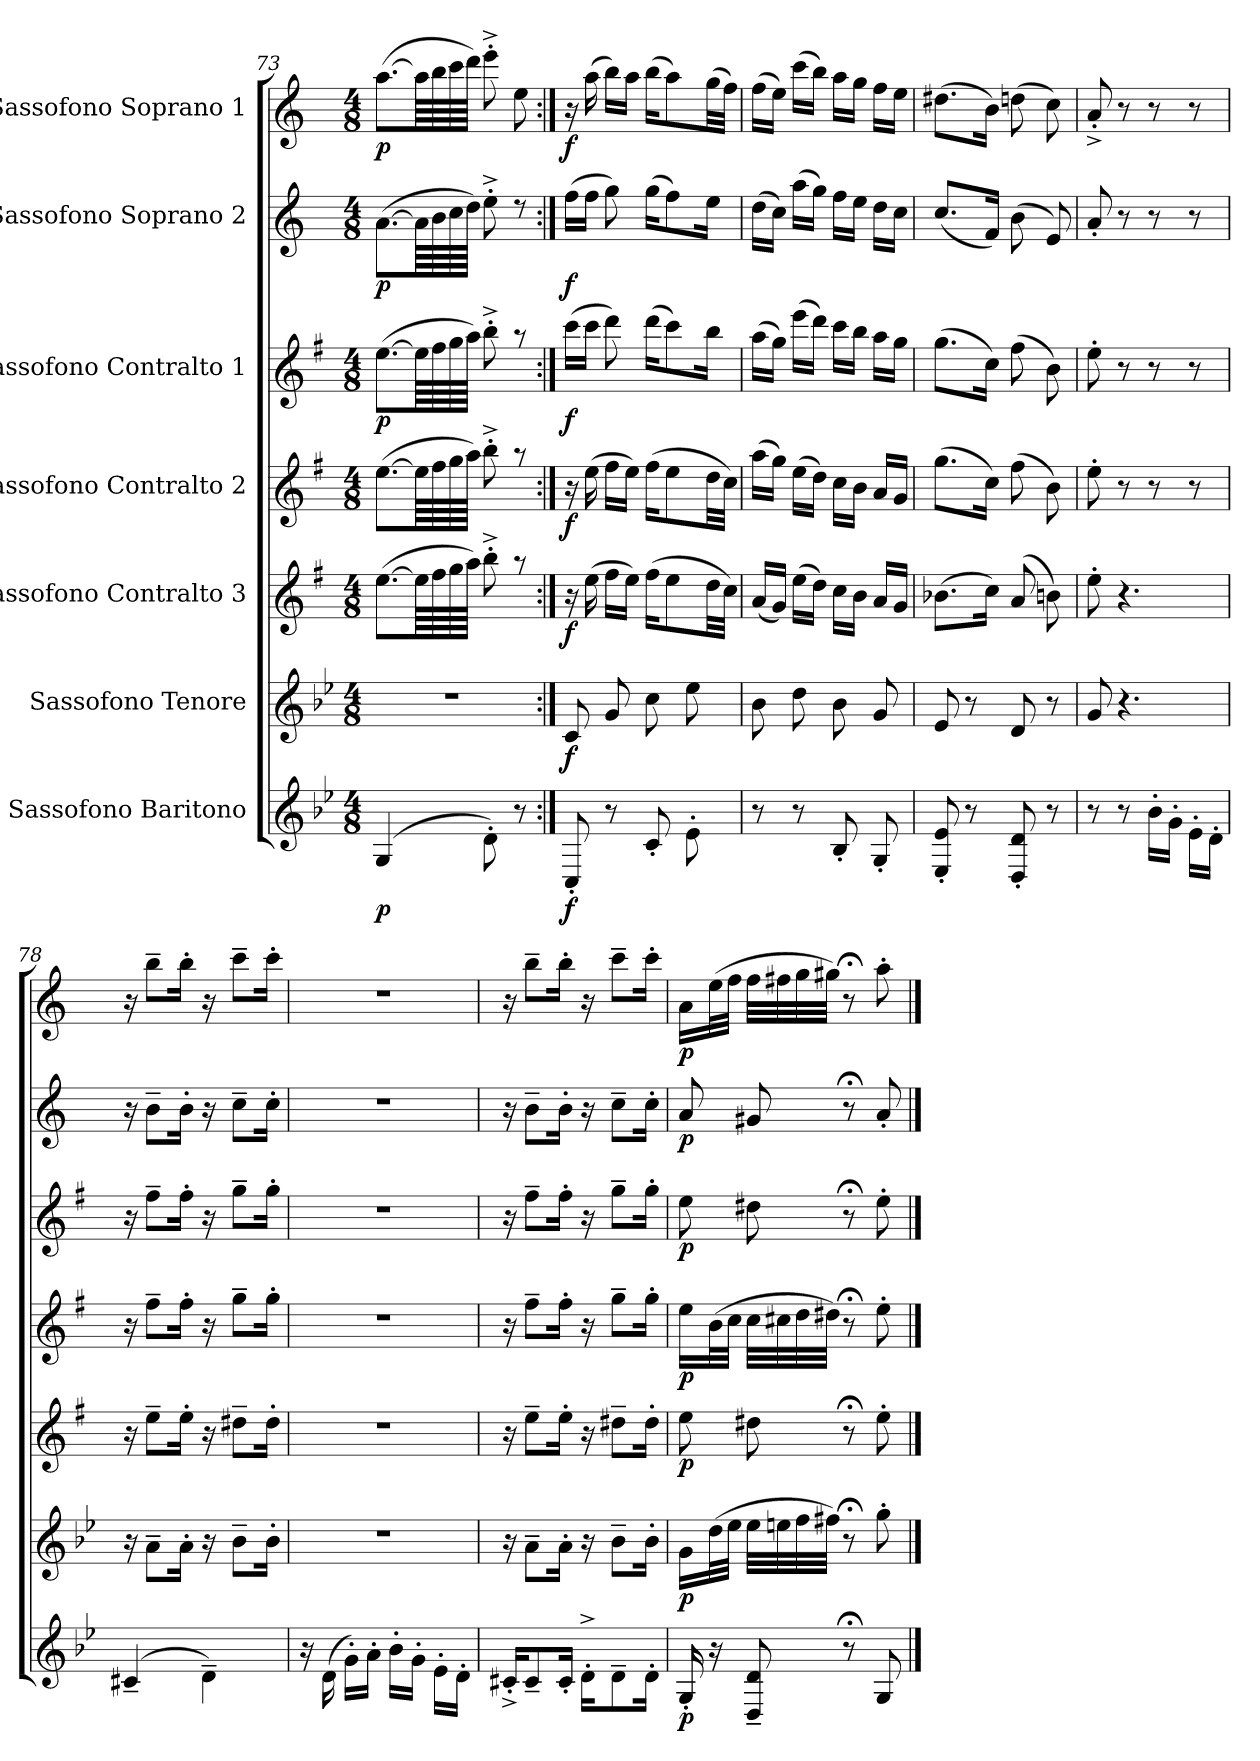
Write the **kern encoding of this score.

**kern	**dynam	**kern	**dynam	**kern	**dynam	**kern	**dynam	**kern	**dynam	**kern	**dynam	**kern	**dynam
*part7	*part7	*part6	*part6	*part5	*part5	*part4	*part4	*part3	*part3	*part2	*part2	*part1	*part1
*staff7	*staff7	*staff6	*staff6	*staff5	*staff5	*staff4	*staff4	*staff3	*staff3	*staff2	*staff2	*staff1	*staff1
*I"Sassofono Baritono	*	*I"Sassofono Tenore	*	*I"Sassofono Contralto 3	*	*I"Sassofono Contralto 2	*	*I"Sassofono Contralto 1	*	*I"Sassofono Soprano 2	*	*I"Sassofono Soprano 1	*
*clefG2	*	*clefG2	*	*clefG2	*	*clefG2	*	*clefG2	*	*clefG2	*	*clefG2	*
*ITrd12c21	*	*ITrd8c14	*	*ITrd5c9	*	*ITrd5c9	*	*ITrd5c9	*	*ITrd1c2	*	*ITrd1c2	*
*k[b-e-]	*	*k[b-e-]	*	*k[b-e-]	*	*k[b-e-]	*	*k[b-e-]	*	*k[b-e-]	*	*k[b-e-]	*
*M4/8	*	*M4/8	*	*M4/8	*	*M4/8	*	*M4/8	*	*M4/8	*	*M4/8	*
=73	=73	=73	=73	=73	=73	=73	=73	=73	=73	=73	=73	=73	=73
!	!LO:DY:b	!	!	!	!	!	!	!	!LO:DY:b	!	!LO:DY:b	!	!LO:DY:b
(>4GG/	p	2r	.	(>[8.g\L	.	(>[8.g\L	.	(>[8.g\L	p	(>[8.g\L	p	(>[8.gg\L	p
.	.	.	.	64g\LLL]	.	64g\LLL]	.	64g\LLL]	.	64g\LLL]	.	64gg\LLL]	.
.	.	.	.	64a\	.	64a\	.	64a\	.	64a\	.	64aa\	.
.	.	.	.	64b-\	.	64b-\	.	64b-\	.	64b-\	.	64bb-\	.
.	.	.	.	64cc\JJJJ)	.	64cc\JJJJ)	.	64cc\JJJJ)	.	64cc\JJJJ)	.	64ccc\JJJJ)	.
8D'\)	.	.	.	8dd^'\	.	8dd^'\	.	8dd^'\	.	8dd^'\	.	8ddd^'\	.
8r	.	.	.	8raa	.	8raa	.	8raa	.	8rdd	.	8dd\	.
!!LO:PB:g=z
=74:|!	=74:|!	=74:|!	=74:|!	=74:|!	=74:|!	=74:|!	=74:|!	=74:|!	=74:|!	=74:|!	=74:|!	=74:|!	=74:|!
!	!LO:DY:b	!	!LO:DY:b	!	!LO:DY:b	!	!LO:DY:b	!	!LO:DY:b	!	!LO:DY:b	!	!LO:DY:b
8CC'/	f	8C/	f	16r	f	16r	f	(>16ee-\LL	f	(>16ee-\LL	f	16r	f
.	.	.	.	(>16g\	.	(>16g\	.	16ee-\JJ	.	16ee-\JJ	.	(>16gg\	.
8r	.	8G/	.	16a\LL	.	16a\LL	.	8ff\)	.	8ff\)	.	16aa\LL)	.
.	.	.	.	16g\JJ)	.	16g\JJ)	.	.	.	.	.	16gg\JJ	.
8C'/	.	8c\	.	(>16a\KL	.	(>16a\KL	.	(>16ff\KL	.	(>16ff\KL	.	(>16aa\KL	.
.	.	.	.	8g\	.	8g\	.	8ee-\)	.	8ee-\)	.	8gg\)	.
8E-'\	.	8e-\	.	.	.	.	.	.	.	.	.	.	.
.	.	.	.	32f\LL	.	32f\LL	.	16dd\Jk	.	16dd\Jk	.	(>32ff\LL	.
.	.	.	.	32e-\JJJ)	.	32e-\JJJ)	.	.	.	.	.	32ee-\JJJ)	.
=75	=75	=75	=75	=75	=75	=75	=75	=75	=75	=75	=75	=75	=75
8r	.	8B-\	.	(16c/LL	.	(>16cc\LL	.	(>16cc\LL	.	(>16cc\LL	.	(>16ee-\LL	.
.	.	.	.	16B-/JJ)	.	16b-\JJ)	.	16b-\JJ)	.	16b-\JJ)	.	16dd\JJ)	.
8r	.	8d\	.	(>16g\LL	.	(>16g\LL	.	(>16gg\LL	.	(>16gg\LL	.	(>16bb-\LL	.
.	.	.	.	16f\JJ)	.	16f\JJ)	.	16ff\JJ)	.	16ff\JJ)	.	16aa\JJ)	.
8BB-'/	.	8B-\	.	16e-\LL	.	16e-\LL	.	16ee-\LL	.	16ee-\LL	.	16gg\LL	.
.	.	.	.	16d\JJ	.	16d\JJ	.	16dd\JJ	.	16dd\JJ	.	16ff\JJ	.
8GG'/	.	8G/	.	16c/LL	.	16c/LL	.	16cc\LL	.	16cc\LL	.	16ee-\LL	.
.	.	.	.	16B-/JJ	.	16B-/JJ	.	16b-\JJ	.	16b-\JJ	.	16dd\JJ	.
=76	=76	=76	=76	=76	=76	=76	=76	=76	=76	=76	=76	=76	=76
8EE-/' 8E-/'	.	8E-/	.	(>8.d-X\L	.	(>8.b-\L	.	(>8.b-\L	.	(8.b-/L	.	(>8.cc#X\L	.
8r	.	8r	.	.	.	.	.	.	.	.	.	.	.
.	.	.	.	16e-\Jk)	.	16e-\Jk)	.	16e-\Jk)	.	16e-/Jk)	.	16a\Jk)	.
8DD/' 8D/'	.	8D/	.	(>8c/	.	(>8a\	.	(>8a\	.	(>8a\	.	(>8ccn\	.
8r	.	8r	.	8dn\)	.	8d\)	.	8d\)	.	8d/)	.	8b-\)	.
=77	=77	=77	=77	=77	=77	=77	=77	=77	=77	=77	=77	=77	=77
8r	.	8G/	.	8g'\	.	8g'\	.	8g'\	.	8g'/	.	8g^'/	.
8r	.	4.r	.	4.r	.	8r	.	8r	.	8r	.	8r	.
16B-'\LL	.	.	.	.	.	8r	.	8r	.	8r	.	8r	.
16G'\JJ	.	.	.	.	.	.	.	.	.	.	.	.	.
16E-'\LL	.	.	.	.	.	8r	.	8r	.	8r	.	8r	.
16D'\JJ	.	.	.	.	.	.	.	.	.	.	.	.	.
=78	=78	=78	=78	=78	=78	=78	=78	=78	=78	=78	=78	=78	=78
(>4C#X~/	.	16r	.	16r	.	16r	.	16r	.	16r	.	16r	.
.	.	8A~\L	.	8g~\L	.	8a~\L	.	8a~\L	.	8a~\L	.	8aa~\L	.
.	.	16A'\Jk	.	16g'\Jk	.	16a'\Jk	.	16a'\Jk	.	16a'\Jk	.	16aa'\Jk	.
4D~\)	.	16r	.	16r	.	16r	.	16r	.	16r	.	16r	.
.	.	8B-~\L	.	8f#X~\L	.	8b-~\L	.	8b-~\L	.	8b-~\L	.	8bb-~\L	.
.	.	16B-'\Jk	.	16f#'\Jk	.	16b-'\Jk	.	16b-'\Jk	.	16b-'\Jk	.	16bb-'\Jk	.
=79	=79	=79	=79	=79	=79	=79	=79	=79	=79	=79	=79	=79	=79
16r	.	2r	.	2r	.	2r	.	2r	.	2r	.	2r	.
(>16D\	.	.	.	.	.	.	.	.	.	.	.	.	.
16G'\LL)	.	.	.	.	.	.	.	.	.	.	.	.	.
16A'\JJ	.	.	.	.	.	.	.	.	.	.	.	.	.
16B-'\LL	.	.	.	.	.	.	.	.	.	.	.	.	.
16G'\JJ	.	.	.	.	.	.	.	.	.	.	.	.	.
16E-'\LL	.	.	.	.	.	.	.	.	.	.	.	.	.
16D'\JJ	.	.	.	.	.	.	.	.	.	.	.	.	.
!!LO:PB:g=z
=80	=80	=80	=80	=80	=80	=80	=80	=80	=80	=80	=80	=80	=80
16C#X^'/KL	.	16r	.	16r	.	16r	.	16r	.	16r	.	16r	.
8C#~/	.	8A~\L	.	8g~\L	.	8a~\L	.	8a~\L	.	8a~\L	.	8aa~\L	.
16C#'/Jk	.	16A'\Jk	.	16g'\Jk	.	16a'\Jk	.	16a'\Jk	.	16a'\Jk	.	16aa'\Jk	.
16D^'\KL	.	16r	.	16r	.	16r	.	16r	.	16r	.	16r	.
8D~\	.	8B-~\L	.	8f#X~\L	.	8b-~\L	.	8b-~\L	.	8b-~\L	.	8bb-~\L	.
16D'\Jk	.	16B-'\Jk	.	16f#'\Jk	.	16b-'\Jk	.	16b-'\Jk	.	16b-'\Jk	.	16bb-'\Jk	.
!!LO:PB:g=z
=81	=81	=81	=81	=81	=81	=81	=81	=81	=81	=81	=81	=81	=81
!	!LO:DY:b	!	!LO:DY:b	!	!LO:DY:b	!	!LO:DY:b	!	!LO:DY:b	!	!LO:DY:b	!	!LO:DY:b
16GG'/	p	16G\LL	p	8g\	p	16g\LL	p	8g\	p	8g/	p	16g\LL	p
16r	.	(>32d\L	.	.	.	(>32d\L	.	.	.	.	.	(>32dd\L	.
.	.	32e-\JJJ	.	.	.	32e-\JJJ	.	.	.	.	.	32ee-\JJJ	.
8DD/~ 8D/~	.	32e-\LLL	.	8f#X\	.	32e-\LLL	.	8f#X\	.	8f#X/	.	32ee-\LLL	.
.	.	32en\	.	.	.	32en\	.	.	.	.	.	32een\	.
.	.	32f\	.	.	.	32f\	.	.	.	.	.	32ff\	.
.	.	32f#X\JJJ)	.	.	.	32f#X\JJJ)	.	.	.	.	.	32ff#X\JJJ)	.
8r;<	.	8r;<	.	8r;<	.	8r;<	.	8r;<	.	8r;<	.	8r;<	.
8GG/	.	8g'\	.	8g'\	.	8g'\	.	8g'\	.	8g'/	.	8gg'\	.
==	==	==	==	==	==	==	==	==	==	==	==	==	==
*-	*-	*-	*-	*-	*-	*-	*-	*-	*-	*-	*-	*-	*-
